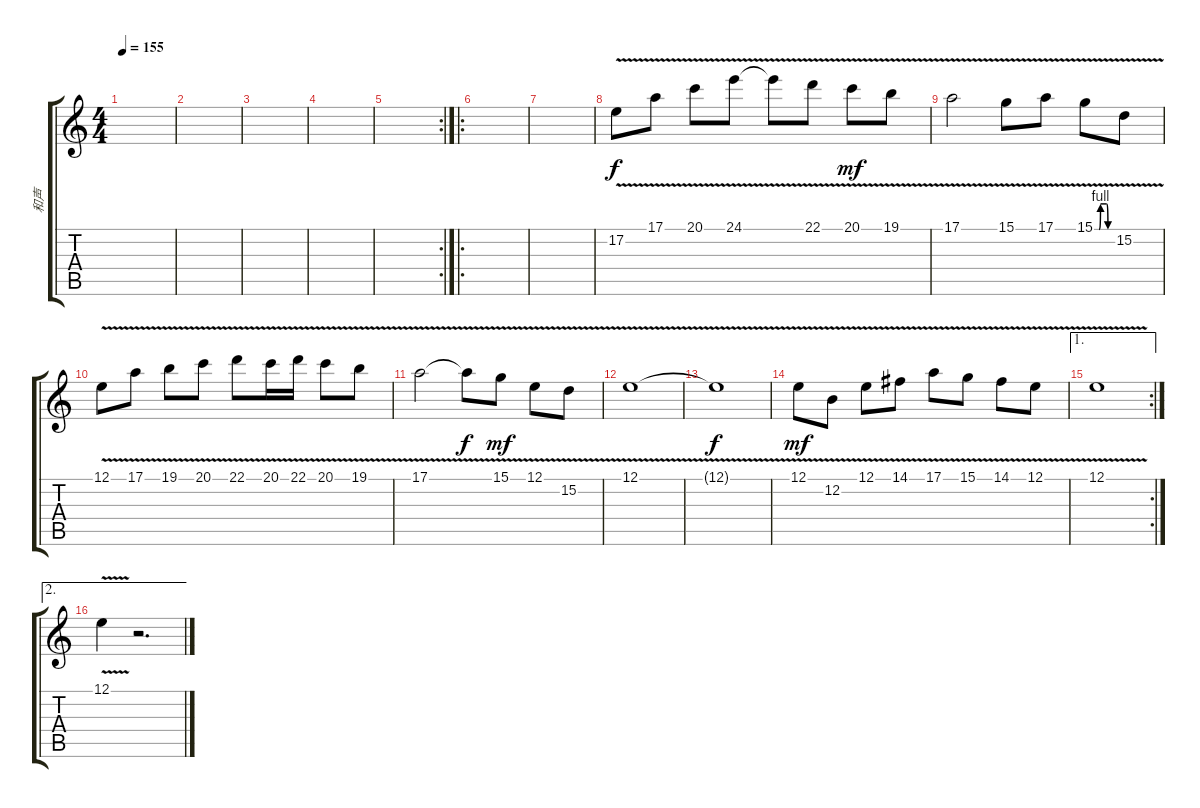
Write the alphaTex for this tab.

\track ("和声" "和声") {instrument whistle}
\staff {score tabs}
\tuning (E4 B3 G3 D3 A2 E2) {hide}
\ts (4 4)
\tempo 155
\clef g2
\ks c
|
|
|
|
\rc 2
|
\ro
|
|
17.2{v}.8 17.1{v}.8 20.1{v}.8 24.1{v}.8 24.1{t}.8{dy f} 22.1{v}.8 20.1{v}.8{dy mf} 19.1{v}.8 |
17.1{v}.2 15.1{v}.8 17.1{v}.8 15.1{be (custom 0 0 15 0 20 4 40 4 45 0 60 0) v}.8 15.2{v}.8 |
12.1{v}.8 17.1{v}.8 19.1{v}.8 20.1{v}.8 22.1{v}.8 20.1{v}.16 22.1{v}.16 20.1{v}.8 19.1{v}.8 |
17.1{v}.2 17.1{t}.8{dy f} 15.1{v}.8{dy mf} 12.1{v}.8 15.2{v}.8 |
12.1{v}.1 |
12.1{t}.1{dy f} |
12.1{v}.8{dy mf} 12.2{v}.8 12.1{v}.8 14.1{v}.8 17.1{v}.8 15.1{v}.8 14.1{v}.8 12.1{v}.8 |
\ae 1
\rc 2
12.1{v}.1 |
\ae 2
12.1{v}.4 r.2{d}
